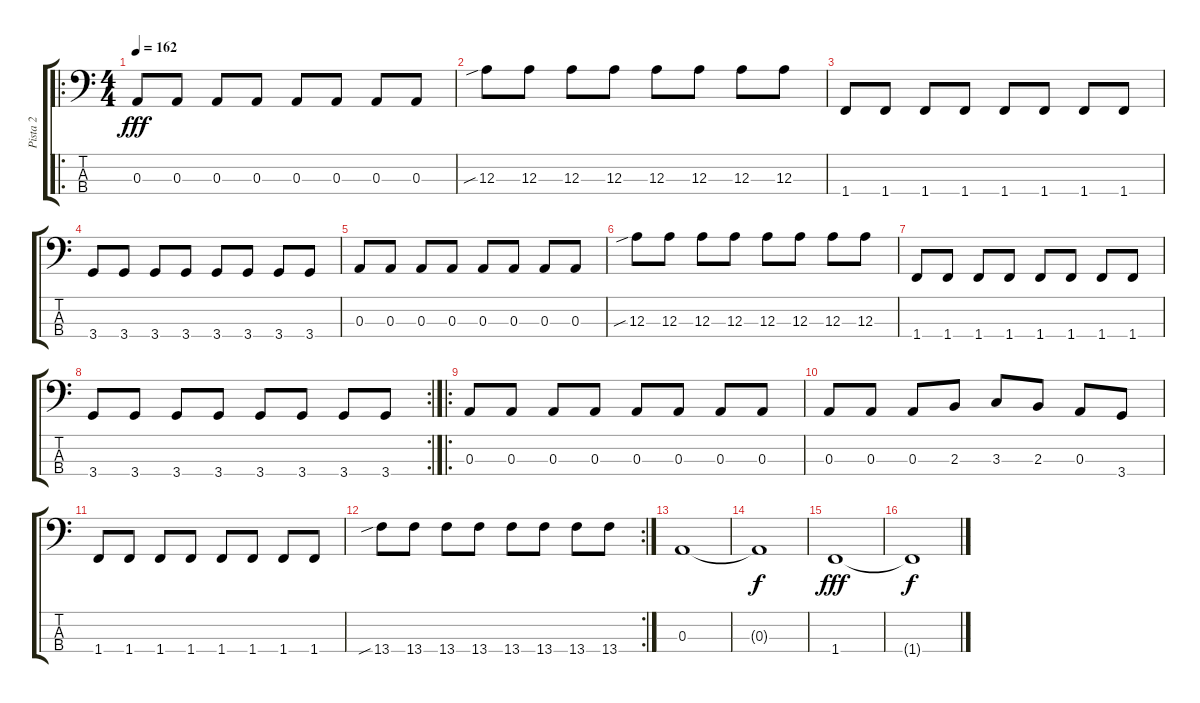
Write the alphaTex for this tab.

\track ("Pista 2" "Pista 2") {instrument electricbasspick}
\staff {score tabs}
\tuning (G2 D2 A1 E1) {hide}
\ro
\ts (4 4)
\tempo 162
\clef f4
\ks c
0.3.8{dy fff} 0.3.8 0.3.8 0.3.8 0.3.8 0.3.8 0.3.8 0.3.8 |
12.3{sib}.8 12.3.8 12.3.8 12.3.8 12.3.8 12.3.8 12.3.8 12.3.8 |
1.4.8 1.4.8 1.4.8 1.4.8 1.4.8 1.4.8 1.4.8 1.4.8 |
3.4.8 3.4.8 3.4.8 3.4.8 3.4.8 3.4.8 3.4.8 3.4.8 |
0.3.8 0.3.8 0.3.8 0.3.8 0.3.8 0.3.8 0.3.8 0.3.8 |
12.3{sib}.8 12.3.8 12.3.8 12.3.8 12.3.8 12.3.8 12.3.8 12.3.8 |
1.4.8 1.4.8 1.4.8 1.4.8 1.4.8 1.4.8 1.4.8 1.4.8 |
\rc 2
3.4.8 3.4.8 3.4.8 3.4.8 3.4.8 3.4.8 3.4.8 3.4.8 |
\ro
0.3.8 0.3.8 0.3.8 0.3.8 0.3.8 0.3.8 0.3.8 0.3.8 |
0.3.8 0.3.8 0.3.8 2.3.8 3.3.8 2.3.8 0.3.8 3.4.8 |
1.4.8 1.4.8 1.4.8 1.4.8 1.4.8 1.4.8 1.4.8 1.4.8 |
\rc 2
13.4{sib}.8 13.4.8 13.4.8 13.4.8 13.4.8 13.4.8 13.4.8 13.4.8 |
0.3.1 |
0.3{t}.1{dy f} |
1.4.1{dy fff} |
1.4{t}.1{dy f}
